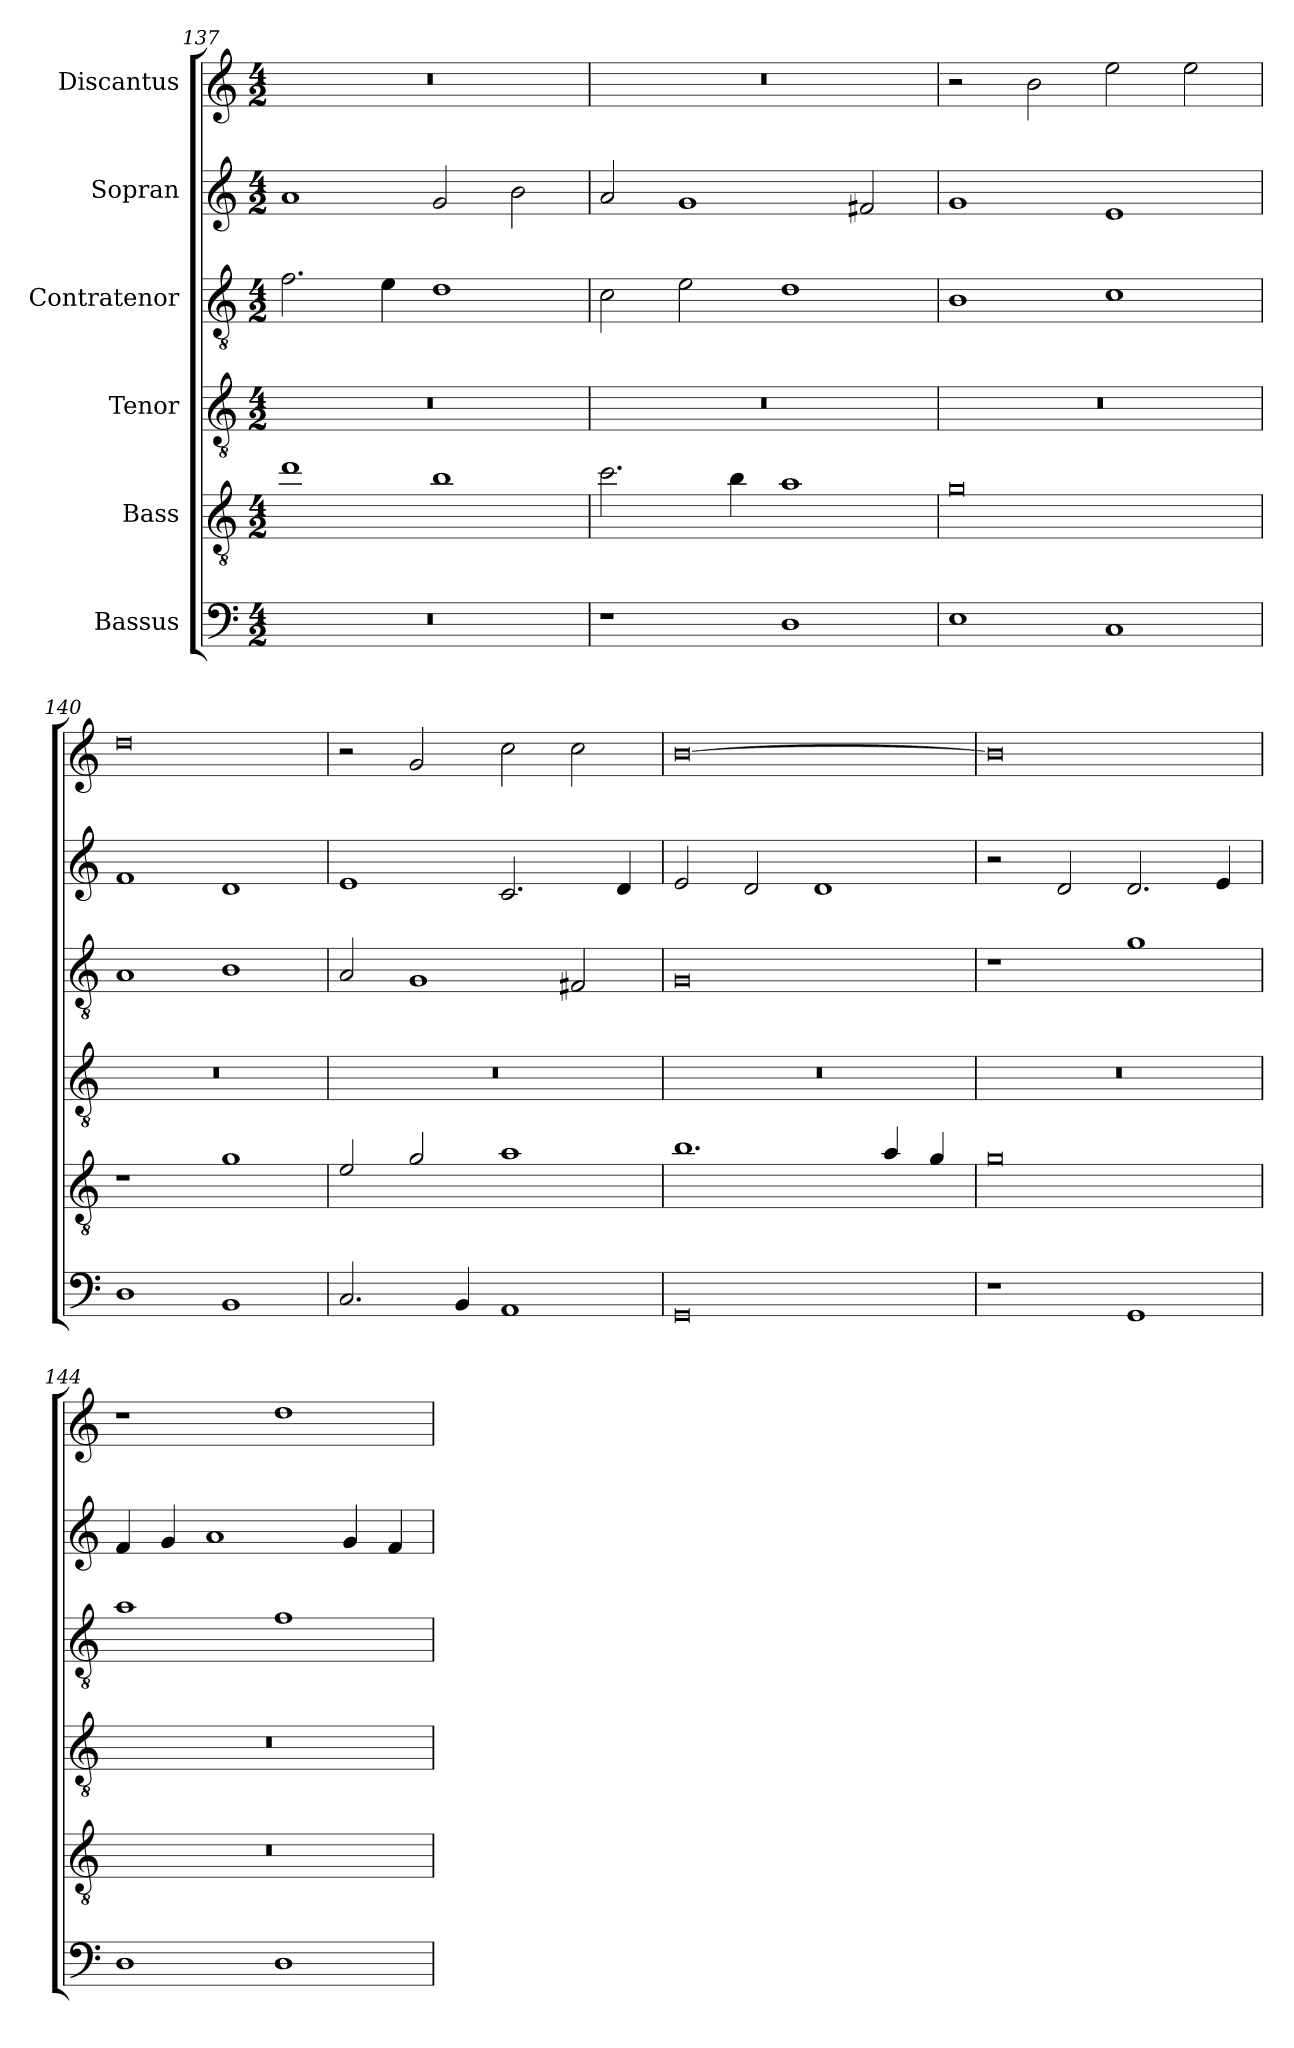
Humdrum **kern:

**kern	**kern	**kern	**kern	**kern	**kern
*part6	*part5	*part4	*part3	*part2	*part1
*staff6	*staff5	*staff4	*staff3	*staff2	*staff1
*I"Bassus	*I"Bass	*I"Tenor	*I"Contratenor	*I"Sopran	*I"Discantus
*clefF4	*clefGv2	*clefGv2	*clefGv2	*clefG2	*clefG2
*k[]	*k[]	*k[]	*k[]	*k[]	*k[]
*M4/2	*M4/2	*M4/2	*M4/2	*M4/2	*M4/2
=137	=137	=137	=137	=137	=137
0r	1dd\	0r	2.f\	1a/	0r
.	.	.	4e\	.	.
.	1b\	.	1d\	2g/	.
.	.	.	.	2b\	.
=138	=138	=138	=138	=138	=138
1r	2.cc\	0r	2c\	2a/	0r
.	.	.	2e\	1g/	.
.	4b\	.	.	.	.
1D\	1a/	.	1d\	.	.
.	.	.	.	2f#X/	.
=139	=139	=139	=139	=139	=139
1E\	0g/	0r	1B\	1g/	2r
.	.	.	.	.	2b\
1C/	.	.	1c\	1e/	2ee\
.	.	.	.	.	2ee\
=140	=140	=140	=140	=140	=140
1D\	1r	0r	1A/	1f/	0dd\
1BB/	1g/	.	1B\	1d/	.
=141	=141	=141	=141	=141	=141
2.C/	2e/	0r	2A/	1e/	2r
.	2g/	.	1G/	.	2g/
4BB/	.	.	.	.	.
1AA/	1a/	.	.	2.c/	2cc\
.	.	.	2F#X/	.	2cc\
.	.	.	.	4d/	.
=142	=142	=142	=142	=142	=142
0GG/	1.b\	0r	0G/	2e/	[0b\
.	.	.	.	2d/	.
.	.	.	.	1d/	.
.	4a/	.	.	.	.
.	4g/	.	.	.	.
=143	=143	=143	=143	=143	=143
1r	0g/	0r	1r	2r	0b\]
.	.	.	.	2d/	.
1GG/	.	.	1g\	2.d/	.
.	.	.	.	4e/	.
=144	=144	=144	=144	=144	=144
1D\	0r	0r	1a\	4f/	1r
.	.	.	.	4g/	.
.	.	.	.	1a/	.
1D\	.	.	1f\	.	1dd\
.	.	.	.	4g/	.
.	.	.	.	4f/	.
=	=	=	=	=	=
*-	*-	*-	*-	*-	*-
